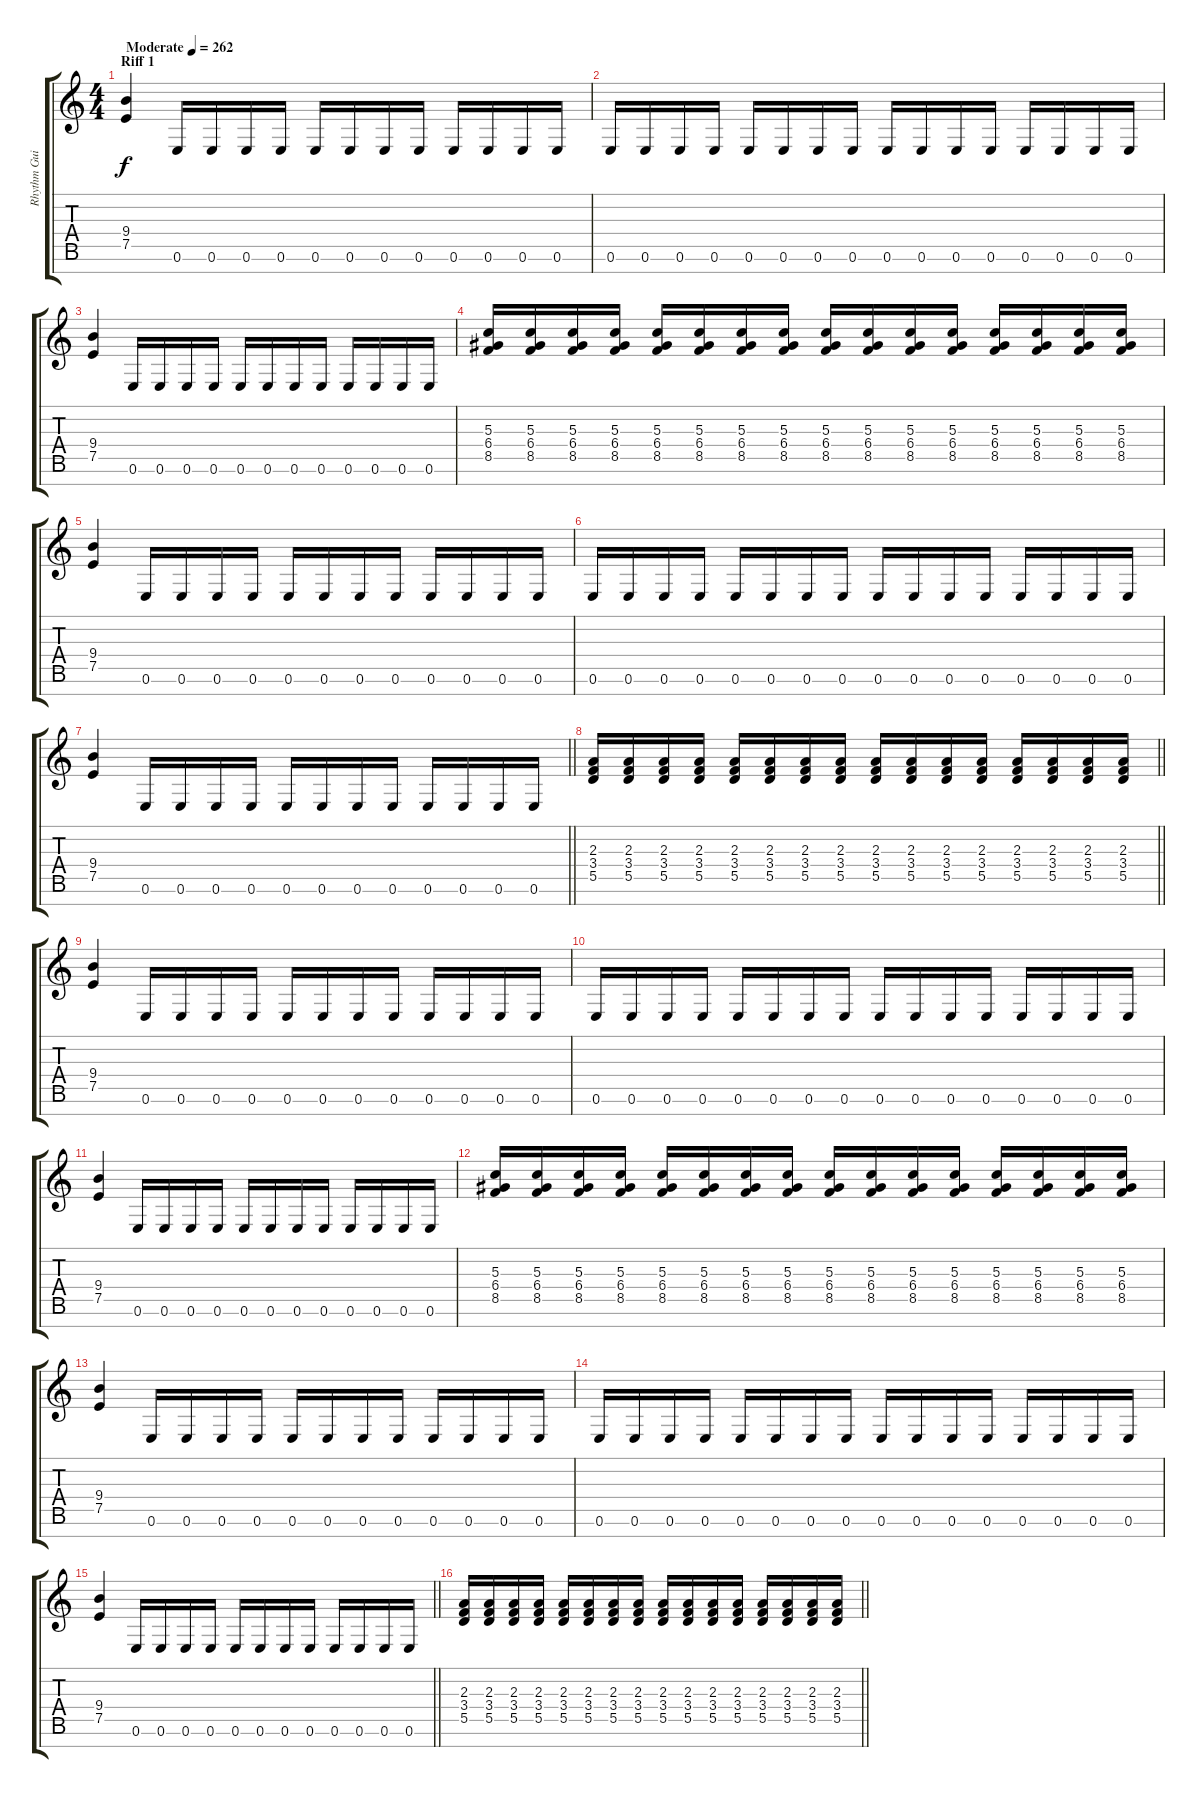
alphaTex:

\track ("Rhythm Guitar 1" "Rhythm Gui") {instrument distortionguitar}
\staff {score tabs}
\tuning (E4 B3 G3 D3 A2 E2 B1) {hide}
\ts (4 4)
\section ("" "Riff 1")
\tempo (262 "Moderate")
\clef g2
\ks c
(9.4 7.5).4{dy f instrument distortionguitar} 0.6.16 0.6.16 0.6.16 0.6.16 0.6.16 0.6.16 0.6.16 0.6.16 0.6.16 0.6.16 0.6.16 0.6.16 |
0.6.16 0.6.16 0.6.16 0.6.16 0.6.16 0.6.16 0.6.16 0.6.16 0.6.16 0.6.16 0.6.16 0.6.16 0.6.16 0.6.16 0.6.16 0.6.16 |
(9.4 7.5).4 0.6.16 0.6.16 0.6.16 0.6.16 0.6.16 0.6.16 0.6.16 0.6.16 0.6.16 0.6.16 0.6.16 0.6.16 |
(5.3 6.4 8.5).16 (5.3 6.4 8.5).16 (5.3 6.4 8.5).16 (5.3 6.4 8.5).16 (5.3 6.4 8.5).16 (5.3 6.4 8.5).16 (5.3 6.4 8.5).16 (5.3 6.4 8.5).16 (5.3 6.4 8.5).16 (5.3 6.4 8.5).16 (5.3 6.4 8.5).16 (5.3 6.4 8.5).16 (5.3 6.4 8.5).16 (5.3 6.4 8.5).16 (5.3 6.4 8.5).16 (5.3 6.4 8.5).16 |
(9.4 7.5).4 0.6.16 0.6.16 0.6.16 0.6.16 0.6.16 0.6.16 0.6.16 0.6.16 0.6.16 0.6.16 0.6.16 0.6.16 |
0.6.16 0.6.16 0.6.16 0.6.16 0.6.16 0.6.16 0.6.16 0.6.16 0.6.16 0.6.16 0.6.16 0.6.16 0.6.16 0.6.16 0.6.16 0.6.16 |
\barLineRight lightlight
(9.4 7.5).4 0.6.16 0.6.16 0.6.16 0.6.16 0.6.16 0.6.16 0.6.16 0.6.16 0.6.16 0.6.16 0.6.16 0.6.16 |
\barLineRight lightlight
(2.3 3.4 5.5).16 (2.3 3.4 5.5).16 (2.3 3.4 5.5).16 (2.3 3.4 5.5).16 (2.3 3.4 5.5).16 (2.3 3.4 5.5).16 (2.3 3.4 5.5).16 (2.3 3.4 5.5).16 (2.3 3.4 5.5).16 (2.3 3.4 5.5).16 (2.3 3.4 5.5).16 (2.3 3.4 5.5).16 (2.3 3.4 5.5).16 (2.3 3.4 5.5).16 (2.3 3.4 5.5).16 (2.3 3.4 5.5).16 |
(9.4 7.5).4 0.6.16 0.6.16 0.6.16 0.6.16 0.6.16 0.6.16 0.6.16 0.6.16 0.6.16 0.6.16 0.6.16 0.6.16 |
0.6.16 0.6.16 0.6.16 0.6.16 0.6.16 0.6.16 0.6.16 0.6.16 0.6.16 0.6.16 0.6.16 0.6.16 0.6.16 0.6.16 0.6.16 0.6.16 |
(9.4 7.5).4 0.6.16 0.6.16 0.6.16 0.6.16 0.6.16 0.6.16 0.6.16 0.6.16 0.6.16 0.6.16 0.6.16 0.6.16 |
(5.3 6.4 8.5).16 (5.3 6.4 8.5).16 (5.3 6.4 8.5).16 (5.3 6.4 8.5).16 (5.3 6.4 8.5).16 (5.3 6.4 8.5).16 (5.3 6.4 8.5).16 (5.3 6.4 8.5).16 (5.3 6.4 8.5).16 (5.3 6.4 8.5).16 (5.3 6.4 8.5).16 (5.3 6.4 8.5).16 (5.3 6.4 8.5).16 (5.3 6.4 8.5).16 (5.3 6.4 8.5).16 (5.3 6.4 8.5).16 |
(9.4 7.5).4 0.6.16 0.6.16 0.6.16 0.6.16 0.6.16 0.6.16 0.6.16 0.6.16 0.6.16 0.6.16 0.6.16 0.6.16 |
0.6.16 0.6.16 0.6.16 0.6.16 0.6.16 0.6.16 0.6.16 0.6.16 0.6.16 0.6.16 0.6.16 0.6.16 0.6.16 0.6.16 0.6.16 0.6.16 |
\barLineRight lightlight
(9.4 7.5).4 0.6.16 0.6.16 0.6.16 0.6.16 0.6.16 0.6.16 0.6.16 0.6.16 0.6.16 0.6.16 0.6.16 0.6.16 |
\barLineRight lightlight
(2.3 3.4 5.5).16 (2.3 3.4 5.5).16 (2.3 3.4 5.5).16 (2.3 3.4 5.5).16 (2.3 3.4 5.5).16 (2.3 3.4 5.5).16 (2.3 3.4 5.5).16 (2.3 3.4 5.5).16 (2.3 3.4 5.5).16 (2.3 3.4 5.5).16 (2.3 3.4 5.5).16 (2.3 3.4 5.5).16 (2.3 3.4 5.5).16 (2.3 3.4 5.5).16 (2.3 3.4 5.5).16 (2.3 3.4 5.5).16
